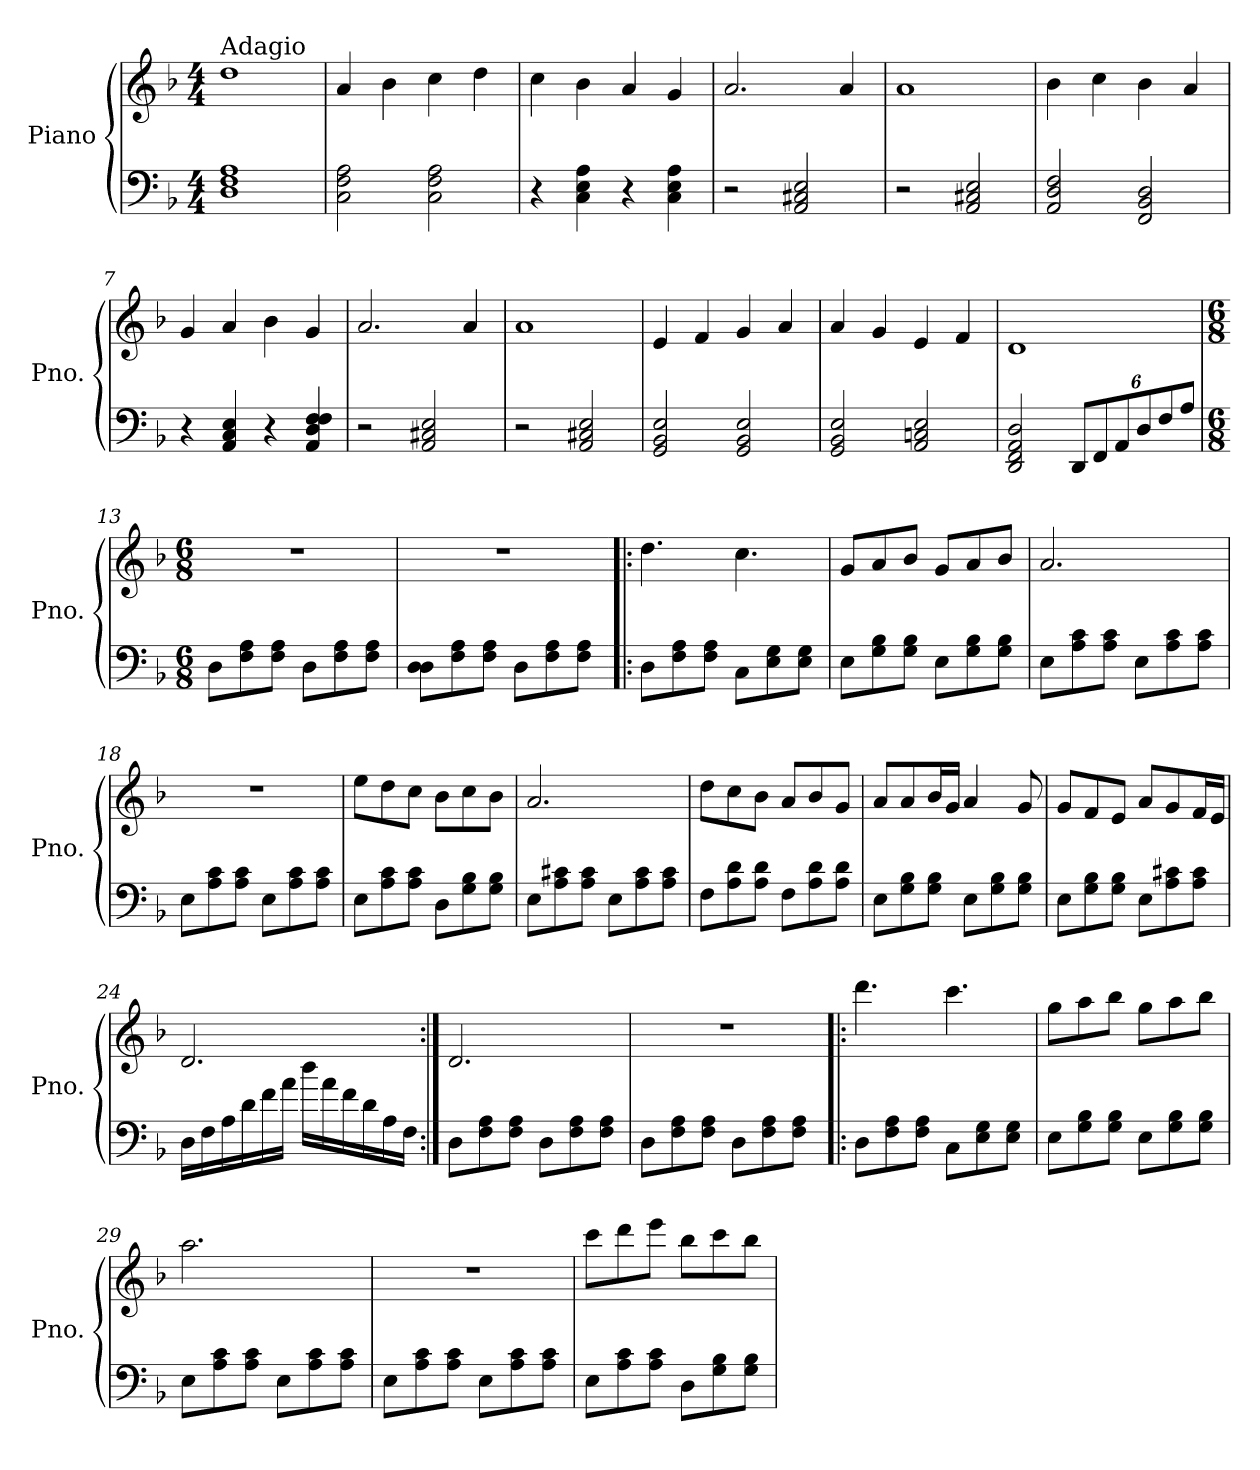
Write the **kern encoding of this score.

**kern	**kern
*part1	*part1
*staff2	*staff1
*I"Piano	*
*I'Pno.	*
*clefF4	*clefG2
*k[b-]	*k[b-]
*F:	*F:
*M4/4	*M4/4
=1	=1
!	!LO:TX:a:t=Adagio
1D 1F 1A	1dd
=2	=2
2C\ 2F\ 2A\	4a/
.	4b-\
2C\ 2F\ 2A\	4cc\
.	4dd\
=3	=3
4r	4cc\
4C\ 4E\ 4A\	4b-\
4r	4a/
4C\ 4E\ 4A\	4g/
=4	=4
2r	2.a/
2AA/ 2C#X/ 2E/	.
.	4a/
=5	=5
2r	1a
2AA/ 2C#X/ 2E/	.
=6	=6
2AA/ 2D/ 2F/	4b-\
.	4cc\
2FF/ 2BB-/ 2D/	4b-\
.	4a/
=7	=7
4r	4g/
4AA/ 4C/ 4E/	4a/
4r	4b-\
4AA/ 4D/ 4F/ 4F/	4g/
=8	=8
2r	2.a/
2AA/ 2C#X/ 2E/	.
.	4a/
=9	=9
2r	1a
2AA/ 2C#X/ 2E/	.
!!LO:LB:g=z
=10	=10
2GG/ 2BB-/ 2E/	4e/
.	4f/
2GG/ 2BB-/ 2E/	4g/
.	4a/
=11	=11
2GG/ 2BB-/ 2E/	4a/
.	4g/
2AA/ 2Cn/ 2E/	4e/
.	4f/
=12	=12
2DD/ 2FF/ 2AA/ 2D/	1d
*Xbrackettup	*
12DD/L	.
12FF/	.
12AA/	.
12D/	.
12F/	.
12A/J	.
=13	=13
*M6/8	*M6/8
8D\L	2.r
8F\ 8A\	.
8F\ 8A\J	.
8D\L	.
8F\ 8A\	.
8F\ 8A\J	.
=14	=14
8D\ 8D\L	2.r
8F\ 8A\	.
8F\ 8A\J	.
8D\L	.
8F\ 8A\	.
8F\ 8A\J	.
=15!|:	=15!|:
8D\L	4.dd\
8F\ 8A\	.
8F\ 8A\J	.
8C\L	4.cc\
8E\ 8G\	.
8E\ 8G\J	.
!!LO:LB:g=z
=16	=16
8E\L	8g/L
8G\ 8B-\	8a/
8G\ 8B-\J	8b-/J
8E\L	8g/L
8G\ 8B-\	8a/
8G\ 8B-\J	8b-/J
=17	=17
8E\L	2.a/
8A\ 8c\	.
8A\ 8c\J	.
8E\L	.
8A\ 8c\	.
8A\ 8c\J	.
=18	=18
8E\L	2.r
8A\ 8c\	.
8A\ 8c\J	.
8E\L	.
8A\ 8c\	.
8A\ 8c\J	.
=19	=19
8E\L	8ee\L
8A\ 8c\	8dd\
8A\ 8c\J	8cc\J
8D\L	8b-\L
8G\ 8B-\	8cc\
8G\ 8B-\J	8b-\J
=20	=20
8E\L	2.a/
8A\ 8c#X\	.
8A\ 8c#\J	.
8E\L	.
8A\ 8c#\	.
8A\ 8c#\J	.
=21	=21
8F\L	8dd\L
8A\ 8d\	8cc\
8A\ 8d\J	8b-\J
8F\L	8a/L
8A\ 8d\	8b-/
8A\ 8d\J	8g/J
!!LO:LB:g=z
=22	=22
8E\L	8a/L
8G\ 8B-\	8a/
8G\ 8B-\J	16b-/L
.	16g/JJ
8E\L	4a/
8G\ 8B-\	.
8G\ 8B-\J	8g/
=23	=23
8E\L	8g/L
8G\ 8B-\	8f/
8G\ 8B-\J	8e/J
8E\L	8a/L
8A\ 8c#X\	8g/
8A\ 8c#\J	16f/L
.	16e/JJ
=24	=24
16D\LL	2.d/
16F\	.
16A\	.
16d\	.
16f\	.
16a\JJ	.
16dd\LL	.
16a\	.
16f\	.
16d\	.
16A\	.
16F\JJ	.
=25:|!	=25:|!
8D\L	2.d/
8F\ 8A\	.
8F\ 8A\J	.
8D\L	.
8F\ 8A\	.
8F\ 8A\J	.
!!LO:LB:g=z
=26	=26
8D\L	2.r
8F\ 8A\	.
8F\ 8A\J	.
8D\L	.
8F\ 8A\	.
8F\ 8A\J	.
=27!|:	=27!|:
8D\L	4.ddd\
8F\ 8A\	.
8F\ 8A\J	.
8C\L	4.ccc\
8E\ 8G\	.
8E\ 8G\J	.
=28	=28
8E\L	8gg\L
8G\ 8B-\	8aa\
8G\ 8B-\J	8bb-\J
8E\L	8gg\L
8G\ 8B-\	8aa\
8G\ 8B-\J	8bb-\J
=29	=29
8E\L	2.aa\
8A\ 8c\	.
8A\ 8c\J	.
8E\L	.
8A\ 8c\	.
8A\ 8c\J	.
=30	=30
8E\L	2.r
8A\ 8c\	.
8A\ 8c\J	.
8E\L	.
8A\ 8c\	.
8A\ 8c\J	.
=31	=31
8E\L	8ccc\L
8A\ 8c\	8ddd\
8A\ 8c\J	8eee\J
8D\L	8bb-\L
8G\ 8B-\	8ccc\
8G\ 8B-\J	8bb-\J
=	=
*-	*-
